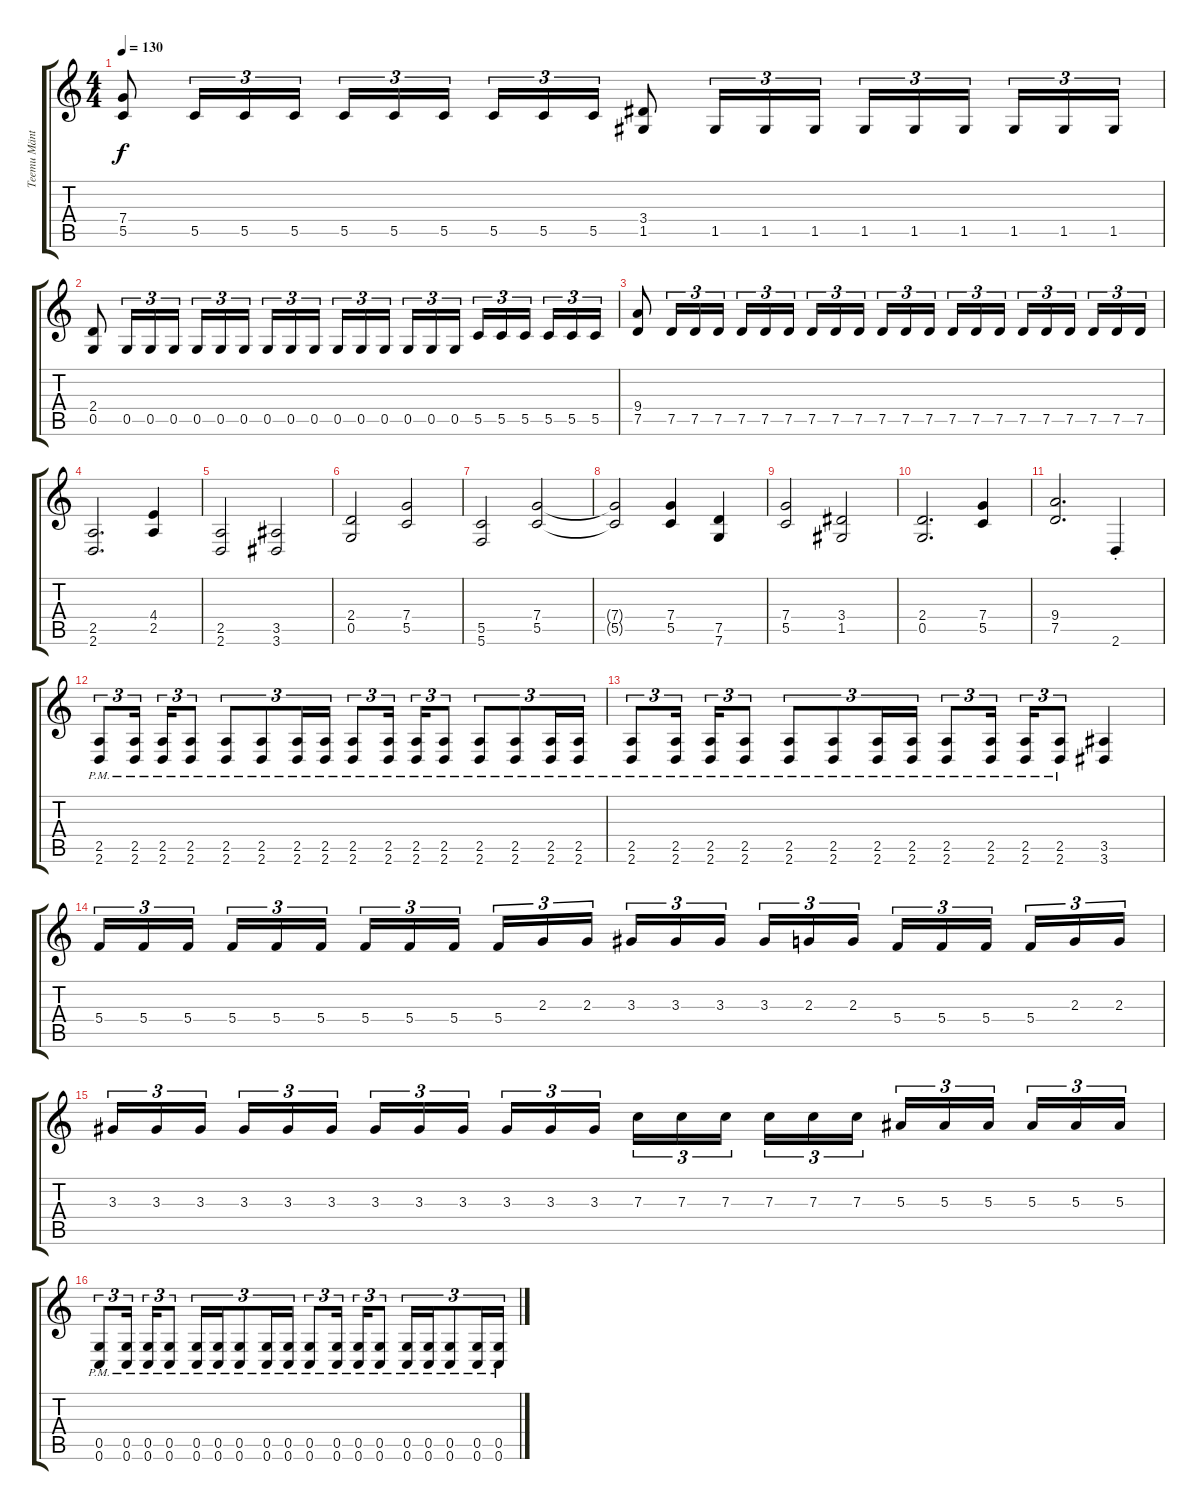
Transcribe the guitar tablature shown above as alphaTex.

\track ("Teemu Mäntysaari" "Teemu Mänt") {instrument distortionguitar}
\staff {score tabs}
\tuning (D4 A3 F3 C3 G2 C2) {hide}
\ts (4 4)
\tempo 130
\clef g2
\ks c
(7.4 5.5).8{dy f} 5.5.16{tu (3 2)} 5.5.16{tu (3 2)} 5.5.16{tu (3 2)} 5.5.16{tu (3 2)} 5.5.16{tu (3 2)} 5.5.16{tu (3 2) beam splitsecondary} 5.5.16{tu (3 2)} 5.5.16{tu (3 2)} 5.5.16{tu (3 2)} (3.4 1.5).8 1.5.16{tu (3 2)} 1.5.16{tu (3 2)} 1.5.16{tu (3 2)} 1.5.16{tu (3 2)} 1.5.16{tu (3 2)} 1.5.16{tu (3 2) beam splitsecondary} 1.5.16{tu (3 2)} 1.5.16{tu (3 2)} 1.5.16{tu (3 2)} |
(2.4 0.5).8 0.5.16{tu (3 2)} 0.5.16{tu (3 2)} 0.5.16{tu (3 2)} 0.5.16{tu (3 2)} 0.5.16{tu (3 2)} 0.5.16{tu (3 2) beam splitsecondary} 0.5.16{tu (3 2)} 0.5.16{tu (3 2)} 0.5.16{tu (3 2)} 0.5.16{tu (3 2)} 0.5.16{tu (3 2)} 0.5.16{tu (3 2) beam splitsecondary} 0.5.16{tu (3 2)} 0.5.16{tu (3 2)} 0.5.16{tu (3 2)} 5.5.16{tu (3 2)} 5.5.16{tu (3 2)} 5.5.16{tu (3 2) beam splitsecondary} 5.5.16{tu (3 2)} 5.5.16{tu (3 2)} 5.5.16{tu (3 2)} |
(9.4 7.5).8 7.5.16{tu (3 2)} 7.5.16{tu (3 2)} 7.5.16{tu (3 2)} 7.5.16{tu (3 2)} 7.5.16{tu (3 2)} 7.5.16{tu (3 2) beam splitsecondary} 7.5.16{tu (3 2)} 7.5.16{tu (3 2)} 7.5.16{tu (3 2)} 7.5.16{tu (3 2)} 7.5.16{tu (3 2)} 7.5.16{tu (3 2) beam splitsecondary} 7.5.16{tu (3 2)} 7.5.16{tu (3 2)} 7.5.16{tu (3 2)} 7.5.16{tu (3 2)} 7.5.16{tu (3 2)} 7.5.16{tu (3 2) beam splitsecondary} 7.5.16{tu (3 2)} 7.5.16{tu (3 2)} 7.5.16{tu (3 2)} |
(2.5 2.6).2{d} (4.4 2.5).4 |
(2.5 2.6).2 (3.5 3.6).2 |
(2.4 0.5).2 (7.4 5.5).2 |
(5.5 5.6).2 (7.4 5.5).2 |
(7.4{t} 5.5{t}).2 (7.4 5.5).4 (7.5 7.6).4 |
(7.4 5.5).2 (3.4 1.5).2 |
(2.4 0.5).2{d} (7.4 5.5).4 |
(9.4 7.5).2{d} 2.6{st}.4 |
(2.5{pm} 2.6{pm}).8{tu (3 2)} (2.5{pm} 2.6{pm}).16{tu (3 2) beam splitsecondary} (2.5{pm} 2.6{pm}).16{tu (3 2)} (2.5{pm} 2.6{pm}).8{tu (3 2)} (2.5{pm} 2.6{pm}).8{tu (3 2)} (2.5{pm} 2.6{pm}).8{tu (3 2)} (2.5{pm} 2.6{pm}).16{tu (3 2)} (2.5{pm} 2.6{pm}).16{tu (3 2)} (2.5{pm} 2.6{pm}).8{tu (3 2)} (2.5{pm} 2.6{pm}).16{tu (3 2) beam splitsecondary} (2.5{pm} 2.6{pm}).16{tu (3 2)} (2.5{pm} 2.6{pm}).8{tu (3 2)} (2.5{pm} 2.6{pm}).8{tu (3 2)} (2.5{pm} 2.6{pm}).8{tu (3 2)} (2.5{pm} 2.6{pm}).16{tu (3 2)} (2.5{pm} 2.6{pm}).16{tu (3 2)} |
(2.5{pm} 2.6{pm}).8{tu (3 2)} (2.5{pm} 2.6{pm}).16{tu (3 2) beam splitsecondary} (2.5{pm} 2.6{pm}).16{tu (3 2)} (2.5{pm} 2.6{pm}).8{tu (3 2)} (2.5{pm} 2.6{pm}).8{tu (3 2)} (2.5{pm} 2.6{pm}).8{tu (3 2)} (2.5{pm} 2.6{pm}).16{tu (3 2)} (2.5{pm} 2.6{pm}).16{tu (3 2)} (2.5{pm} 2.6{pm}).8{tu (3 2)} (2.5{pm} 2.6{pm}).16{tu (3 2) beam splitsecondary} (2.5{pm} 2.6{pm}).16{tu (3 2)} (2.5{pm} 2.6{pm}).8{tu (3 2)} (3.5 3.6).4 |
5.4.16{tu (3 2)} 5.4.16{tu (3 2)} 5.4.16{tu (3 2) beam splitsecondary} 5.4.16{tu (3 2)} 5.4.16{tu (3 2)} 5.4.16{tu (3 2)} 5.4.16{tu (3 2)} 5.4.16{tu (3 2)} 5.4.16{tu (3 2) beam splitsecondary} 5.4.16{tu (3 2)} 2.3.16{tu (3 2)} 2.3.16{tu (3 2)} 3.3.16{tu (3 2)} 3.3.16{tu (3 2)} 3.3.16{tu (3 2) beam splitsecondary} 3.3.16{tu (3 2)} 2.3.16{tu (3 2)} 2.3.16{tu (3 2)} 5.4.16{tu (3 2)} 5.4.16{tu (3 2)} 5.4.16{tu (3 2) beam splitsecondary} 5.4.16{tu (3 2)} 2.3.16{tu (3 2)} 2.3.16{tu (3 2)} |
3.3.16{tu (3 2)} 3.3.16{tu (3 2)} 3.3.16{tu (3 2) beam splitsecondary} 3.3.16{tu (3 2)} 3.3.16{tu (3 2)} 3.3.16{tu (3 2)} 3.3.16{tu (3 2)} 3.3.16{tu (3 2)} 3.3.16{tu (3 2) beam splitsecondary} 3.3.16{tu (3 2)} 3.3.16{tu (3 2)} 3.3.16{tu (3 2)} 7.3.16{tu (3 2)} 7.3.16{tu (3 2)} 7.3.16{tu (3 2) beam splitsecondary} 7.3.16{tu (3 2)} 7.3.16{tu (3 2)} 7.3.16{tu (3 2)} 5.3.16{tu (3 2)} 5.3.16{tu (3 2)} 5.3.16{tu (3 2) beam splitsecondary} 5.3.16{tu (3 2)} 5.3.16{tu (3 2)} 5.3.16{tu (3 2)} |
(0.5{pm} 0.6{pm}).8{tu (3 2)} (0.5{pm} 0.6{pm}).16{tu (3 2) beam splitsecondary} (0.5{pm} 0.6{pm}).16{tu (3 2)} (0.5{pm} 0.6{pm}).8{tu (3 2)} (0.5{pm} 0.6{pm}).16{tu (3 2)} (0.5{pm} 0.6{pm}).16{tu (3 2)} (0.5{pm} 0.6{pm}).8{tu (3 2)} (0.5{pm} 0.6{pm}).16{tu (3 2)} (0.5{pm} 0.6{pm}).16{tu (3 2)} (0.5{pm} 0.6{pm}).8{tu (3 2)} (0.5{pm} 0.6{pm}).16{tu (3 2) beam splitsecondary} (0.5{pm} 0.6{pm}).16{tu (3 2)} (0.5{pm} 0.6{pm}).8{tu (3 2)} (0.5{pm} 0.6{pm}).16{tu (3 2)} (0.5{pm} 0.6{pm}).16{tu (3 2)} (0.5{pm} 0.6{pm}).8{tu (3 2)} (0.5{pm} 0.6{pm}).16{tu (3 2)} (0.5{pm} 0.6{pm}).16{tu (3 2)}
